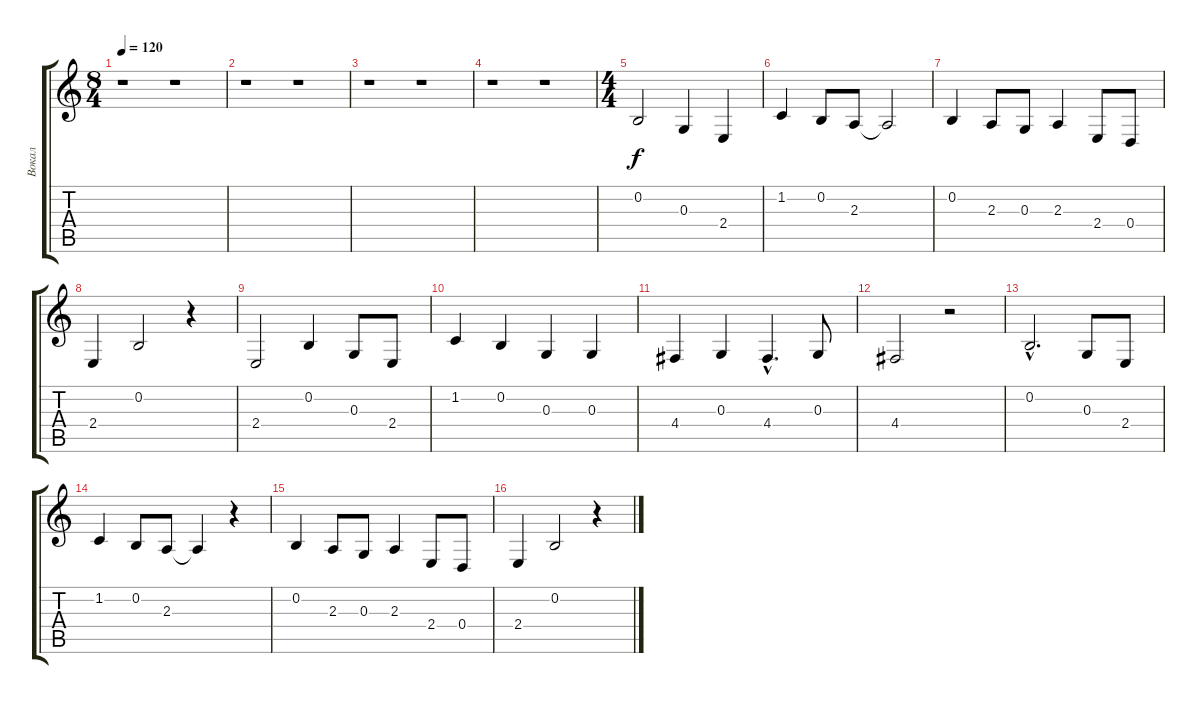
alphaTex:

\track ("Вокал" "Вокал") {instrument flute}
\staff {score tabs}
\tuning (E4 B3 G3 D3 A2 E2) {hide}
\ts (8 4)
\tempo 120
\clef g2
\ks c
r.1{dy f} r.1 |
r.1 r.1 |
r.1 r.1 |
r.1 r.1 |
\ts (4 4)
0.2.2 0.3.4 2.4.4 |
1.2.4 0.2.8 2.3.8 2.3{t}.2 |
0.2.4 2.3.8 0.3.8 2.3.4 2.4.8 0.4.8 |
2.4.4 0.2.2 r.4 |
2.4.2 0.2.4 0.3.8 2.4.8 |
1.2.4 0.2.4 0.3.4 0.3.4 |
4.4.4 0.3.4 4.4{hac}.4{d} 0.3.8 |
4.4.2 r.2 |
0.2{hac}.2{d} 0.3.8 2.4.8 |
1.2.4 0.2.8 2.3.8 2.3{t}.4 r.4 |
0.2.4 2.3.8 0.3.8 2.3.4 2.4.8 0.4.8 |
2.4.4 0.2.2 r.4
